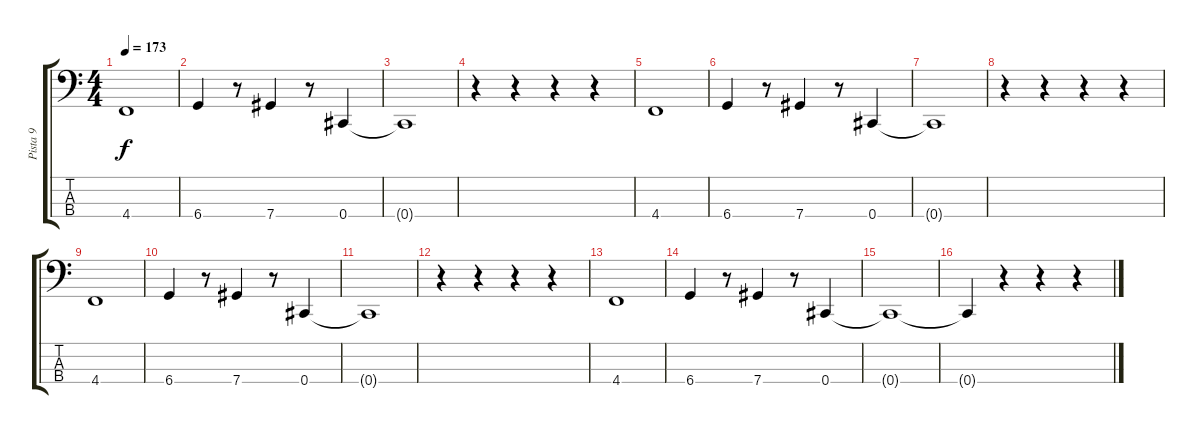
\track ("Pista 9" "Pista 9") {instrument electricbassfinger}
\staff {score tabs}
\tuning (Gb2 Db2 Ab1 Db1) {hide}
\ts (4 4)
\tempo 173
\clef f4
\ks c
4.4.1{dy f} |
6.4.4 r.8 7.4.4 r.8 0.4.4 |
0.4{t}.1 |
r.4 r.4 r.4 r.4 |
4.4.1 |
6.4.4 r.8 7.4.4 r.8 0.4.4 |
0.4{t}.1 |
r.4 r.4 r.4 r.4 |
4.4.1 |
6.4.4 r.8 7.4.4 r.8 0.4.4 |
0.4{t}.1 |
r.4 r.4 r.4 r.4 |
4.4.1 |
6.4.4 r.8 7.4.4 r.8 0.4.4 |
0.4{t}.1 |
0.4{t}.4 r.4 r.4 r.4
